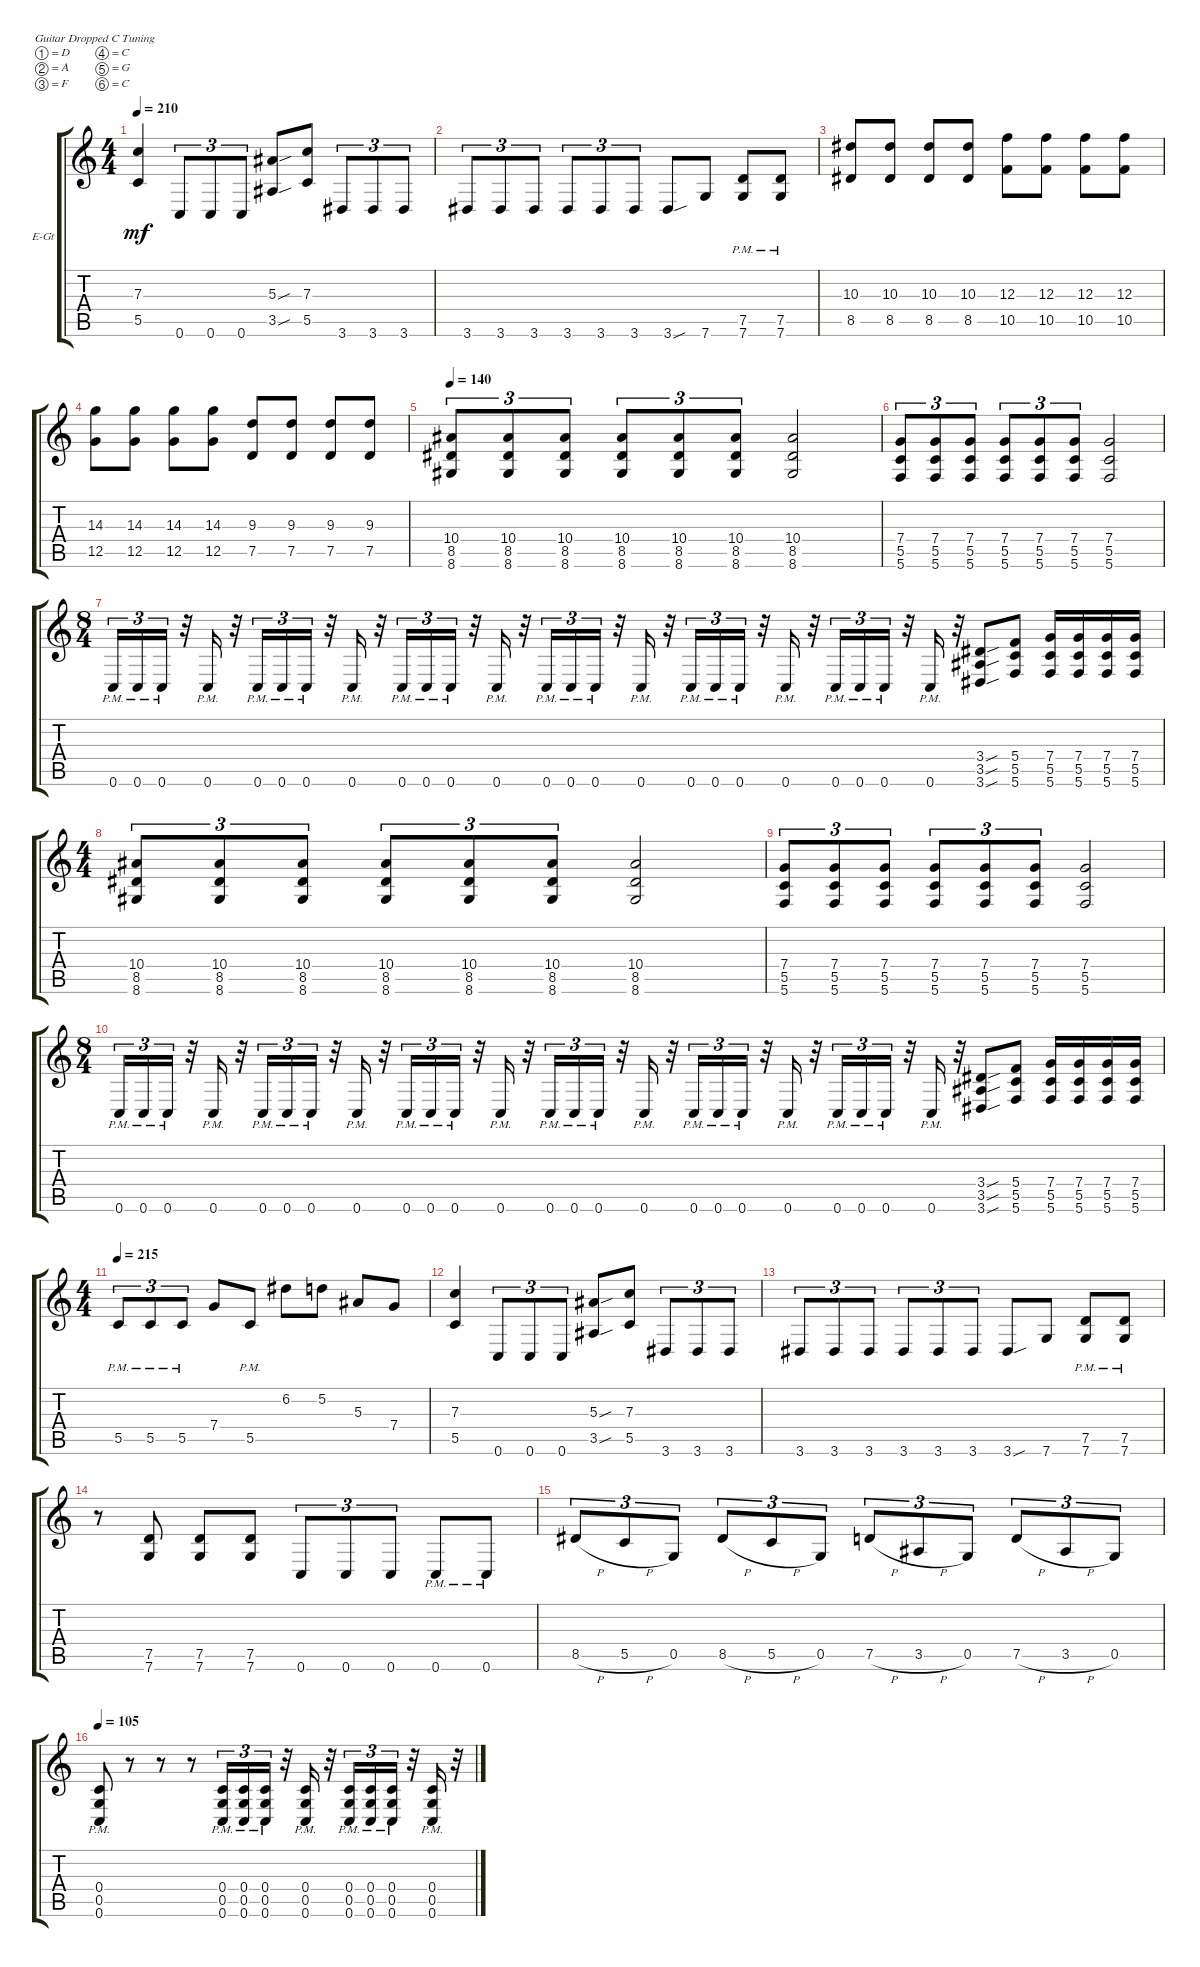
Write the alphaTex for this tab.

\defaultSystemsLayout 4
\bracketExtendMode groupsimilarinstruments
\firstSystemTrackNameOrientation horizontal
\otherSystemsTrackNameOrientation horizontal
\track ("Gajic" "E-Gt") {instrument distortionguitar}
\staff {score tabs}
\tuning (D4 A3 F3 C3 G2 C2)
\ts (4 4)
\tempo 210
\clef g2
\ks c
(5.5 7.3).4{dy mf} 0.6.8{tu (3 2)} 0.6.8{tu (3 2)} 0.6.8{tu (3 2)} (3.5{sou} 5.3{sou}).8 (5.5 7.3).8 3.6.8{tu (3 2)} 3.6.8{tu (3 2)} 3.6.8{tu (3 2)} |
3.6.8{tu (3 2)} 3.6.8{tu (3 2)} 3.6.8{tu (3 2)} 3.6.8{tu (3 2)} 3.6.8{tu (3 2)} 3.6.8{tu (3 2)} 3.6{sou}.8 7.6.8 (7.6{pm} 7.5{pm}).8 (7.6{pm} 7.5{pm}).8 |
(8.5 10.3).8 (8.5 10.3).8 (8.5 10.3).8 (8.5 10.3).8 (10.5 12.3).8 (10.5 12.3).8 (10.5 12.3).8 (10.5 12.3).8 |
(12.5 14.3).8 (12.5 14.3).8 (12.5 14.3).8 (12.5 14.3).8 (7.5 9.3).8 (7.5 9.3).8 (7.5 9.3).8 (7.5 9.3).8 |
\tempo 140
(8.6 8.5 10.4).8{tu (3 2)} (8.6 8.5 10.4).8{tu (3 2)} (8.6 8.5 10.4).8{tu (3 2)} (8.6 10.4 8.5).8{tu (3 2)} (8.6 8.5 10.4).8{tu (3 2)} (8.6 10.4 8.5).8{tu (3 2)} (8.6 8.5 10.4).2 |
(5.6 5.5 7.4).8{tu (3 2)} (5.6 5.5 7.4).8{tu (3 2)} (5.6 5.5 7.4).8{tu (3 2)} (5.6 7.4 5.5).8{tu (3 2)} (5.6 5.5 7.4).8{tu (3 2)} (5.6 7.4 5.5).8{tu (3 2)} (5.6 5.5 7.4).2 |
\ts (8 4)
0.6{pm}.16{tu (3 2)} 0.6{pm}.16{tu (3 2)} 0.6{pm}.16{tu (3 2)} r.32 0.6{pm}.16 r.32 0.6{pm}.16{tu (3 2)} 0.6{pm}.16{tu (3 2)} 0.6{pm}.16{tu (3 2)} r.32 0.6{pm}.16 r.32 0.6{pm}.16{tu (3 2)} 0.6{pm}.16{tu (3 2)} 0.6{pm}.16{tu (3 2)} r.32 0.6{pm}.16 r.32 0.6{pm}.16{tu (3 2)} 0.6{pm}.16{tu (3 2)} 0.6{pm}.16{tu (3 2)} r.32 0.6{pm}.16 r.32 0.6{pm}.16{tu (3 2)} 0.6{pm}.16{tu (3 2)} 0.6{pm}.16{tu (3 2)} r.32 0.6{pm}.16 r.32 0.6{pm}.16{tu (3 2)} 0.6{pm}.16{tu (3 2)} 0.6{pm}.16{tu (3 2)} r.32 0.6{pm}.16 r.32 (3.6{sou} 3.5{sou} 3.4{sou}).8 (5.6 5.5 5.4).8 (5.6 5.5 7.4).16 (5.6 5.5 7.4).16 (5.6 5.5 7.4).16 (5.6 5.5 7.4).16 |
\ts (4 4)
(8.6 8.5 10.4).8{tu (3 2)} (8.6 8.5 10.4).8{tu (3 2)} (8.6 8.5 10.4).8{tu (3 2)} (8.6 10.4 8.5).8{tu (3 2)} (8.6 8.5 10.4).8{tu (3 2)} (8.6 10.4 8.5).8{tu (3 2)} (8.6 8.5 10.4).2 |
(5.6 5.5 7.4).8{tu (3 2)} (5.6 5.5 7.4).8{tu (3 2)} (5.6 5.5 7.4).8{tu (3 2)} (5.6 7.4 5.5).8{tu (3 2)} (5.6 5.5 7.4).8{tu (3 2)} (5.6 7.4 5.5).8{tu (3 2)} (5.6 5.5 7.4).2 |
\ts (8 4)
0.6{pm}.16{tu (3 2)} 0.6{pm}.16{tu (3 2)} 0.6{pm}.16{tu (3 2)} r.32 0.6{pm}.16 r.32 0.6{pm}.16{tu (3 2)} 0.6{pm}.16{tu (3 2)} 0.6{pm}.16{tu (3 2)} r.32 0.6{pm}.16 r.32 0.6{pm}.16{tu (3 2)} 0.6{pm}.16{tu (3 2)} 0.6{pm}.16{tu (3 2)} r.32 0.6{pm}.16 r.32 0.6{pm}.16{tu (3 2)} 0.6{pm}.16{tu (3 2)} 0.6{pm}.16{tu (3 2)} r.32 0.6{pm}.16 r.32 0.6{pm}.16{tu (3 2)} 0.6{pm}.16{tu (3 2)} 0.6{pm}.16{tu (3 2)} r.32 0.6{pm}.16 r.32 0.6{pm}.16{tu (3 2)} 0.6{pm}.16{tu (3 2)} 0.6{pm}.16{tu (3 2)} r.32 0.6{pm}.16 r.32 (3.6{sou} 3.5{sou} 3.4{sou}).8 (5.6 5.5 5.4).8 (5.6 5.5 7.4).16 (5.6 5.5 7.4).16 (5.6 5.5 7.4).16 (5.6 5.5 7.4).16 |
\ts (4 4)
\tempo 215
5.5{pm}.8{tu (3 2)} 5.5{pm}.8{tu (3 2)} 5.5{pm}.8{tu (3 2)} 7.4.8 5.5{pm}.8 6.2.8 5.2.8 5.3.8 7.4.8 |
(5.5 7.3).4 0.6.8{tu (3 2)} 0.6.8{tu (3 2)} 0.6.8{tu (3 2)} (3.5{sou} 5.3{sou}).8 (5.5 7.3).8 3.6.8{tu (3 2)} 3.6.8{tu (3 2)} 3.6.8{tu (3 2)} |
3.6.8{tu (3 2)} 3.6.8{tu (3 2)} 3.6.8{tu (3 2)} 3.6.8{tu (3 2)} 3.6.8{tu (3 2)} 3.6.8{tu (3 2)} 3.6{sou}.8 7.6.8 (7.6{pm} 7.5{pm}).8 (7.6{pm} 7.5{pm}).8 |
r.8 (7.6 7.5).8 (7.6 7.5).8 (7.6 7.5).8 0.6.8{tu (3 2)} 0.6.8{tu (3 2)} 0.6.8{tu (3 2)} 0.6{pm}.8 0.6{pm}.8 |
8.5{h}.8{tu (3 2)} 5.5{h}.8{tu (3 2)} 0.5.8{tu (3 2)} 8.5{h}.8{tu (3 2)} 5.5{h}.8{tu (3 2)} 0.5.8{tu (3 2)} 7.5{h}.8{tu (3 2)} 3.5{h}.8{tu (3 2)} 0.5.8{tu (3 2)} 7.5{h}.8{tu (3 2)} 3.5{h}.8{tu (3 2)} 0.5.8{tu (3 2)} |
\tempo 105
(0.6{pm} 0.5{pm} 0.4{pm}).8 r.8 r.8 r.8 (0.6{pm} 0.5{pm} 0.4{pm}).16{tu (3 2)} (0.6{pm} 0.4{pm} 0.5{pm}).16{tu (3 2)} (0.6{pm} 0.5{pm} 0.4{pm}).16{tu (3 2)} r.32 (0.6{pm} 0.4{pm} 0.5{pm}).16 r.32 (0.6{pm} 0.5{pm} 0.4{pm}).16{tu (3 2)} (0.6{pm} 0.4{pm} 0.5{pm}).16{tu (3 2)} (0.6{pm} 0.5{pm} 0.4{pm}).16{tu (3 2)} r.32 (0.6{pm} 0.4{pm} 0.5{pm}).16 r.32
